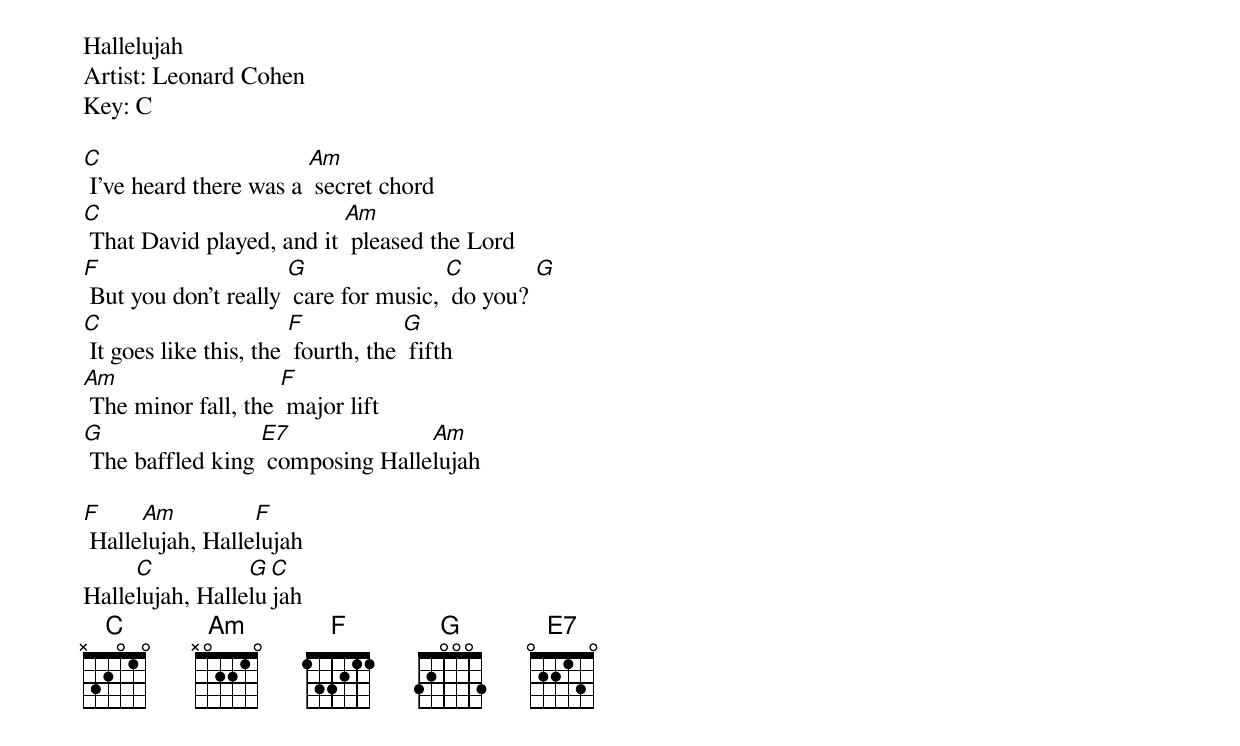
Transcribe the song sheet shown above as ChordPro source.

Hallelujah
Artist: Leonard Cohen
Key: C

[C] I've heard there was a [Am] secret chord
[C] That David played, and it [Am] pleased the Lord
[F] But you don't really [G] care for music, [C] do you? [G]
[C] It goes like this, the [F] fourth, the [G] fifth
[Am] The minor fall, the [F] major lift
[G] The baffled king [E7] composing Halle[Am]lujah

[F] Halle[Am]lujah, Halle[F]lujah
Halle[C]lujah, Halle[G]lu[C]jah
